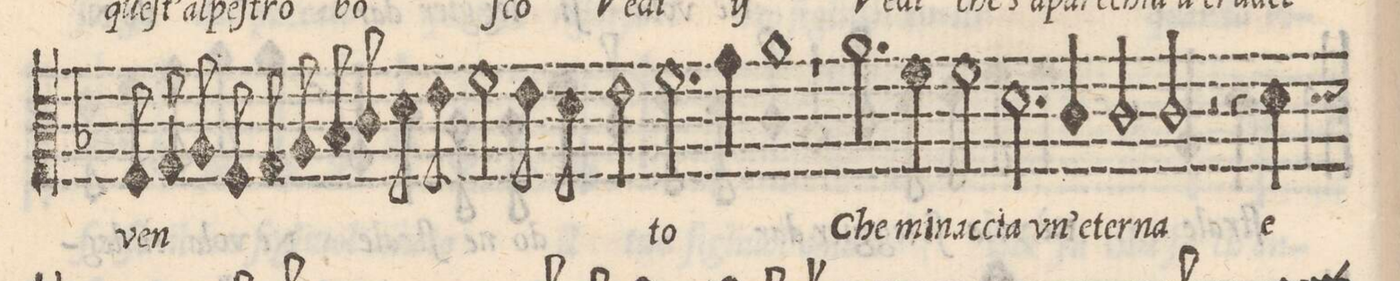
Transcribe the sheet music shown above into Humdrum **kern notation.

**kern	**text
*I"QVINTO	*
*clefC3	*
*k[b-]	*
*met(C)	*
*M2/1	*
8F/	ven-
8G/	.
8A/	.
8F/	.
8G/	.
8A/	.
8B-/	.
8c/	.
8d\	.
8e\	.
2f\	.
=31-	=31-
8e\	.
8d\	.
2e\	.
2.f\	-to
4g\	.
=32-	=32-
1a	.
1r	.
=33-	=33-
2.a\	Che
4f\	mi-
2f\	-nac-
2.d\	cia_v-
=34-	=34-
4c/	-n'_e-
2c/	-ter-
2c/	-na
2r	.
=35-	=35-
4r	.
4d\	e
*-	*-
